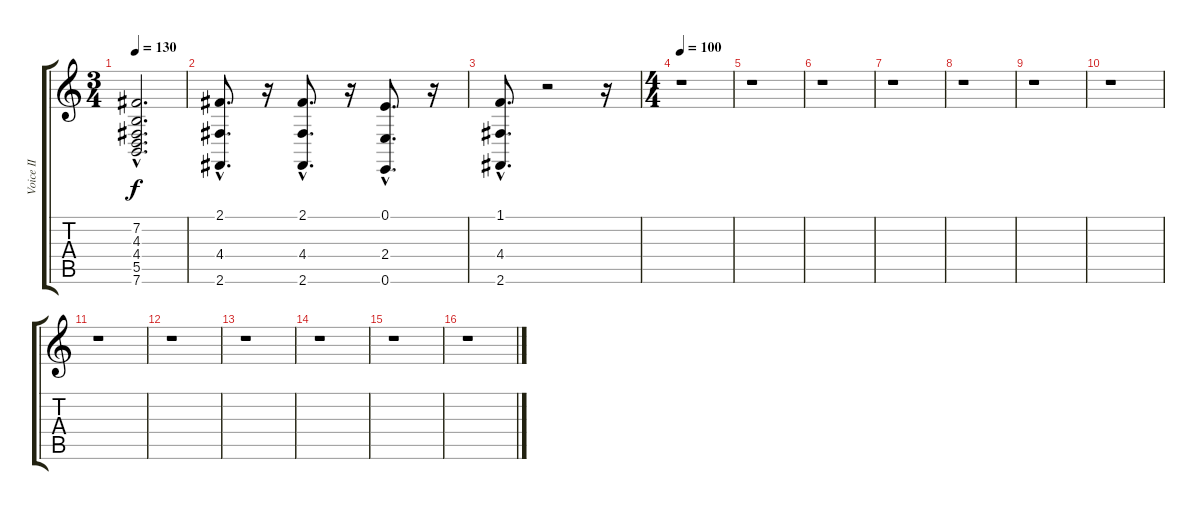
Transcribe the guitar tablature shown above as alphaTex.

\track ("Voice II" "Voice II") {instrument voiceoohs}
\staff {score tabs}
\tuning (E4 B3 G3 D3 A2 E2) {hide}
\ts (3 4)
\tempo 130
\clef g2
\ks c
(7.2{hac} 4.3{hac} 4.4{hac} 5.5{hac} 7.6{hac}).2{d dy f} |
(2.1 4.4 2.6{hac}).8{d} r.16 (2.1 4.4 2.6{hac}).8{d} r.16 (0.1 2.4 0.6{hac}).8{d} r.16 |
(1.1 4.4 2.6{hac}).8{d} r.2 r.16 |
\ts (4 4)
\tempo 100
r.1 |
r.1 |
r.1 |
r.1 |
r.1 |
r.1 |
r.1 |
r.1 |
r.1 |
r.1 |
r.1 |
r.1 |
r.1
